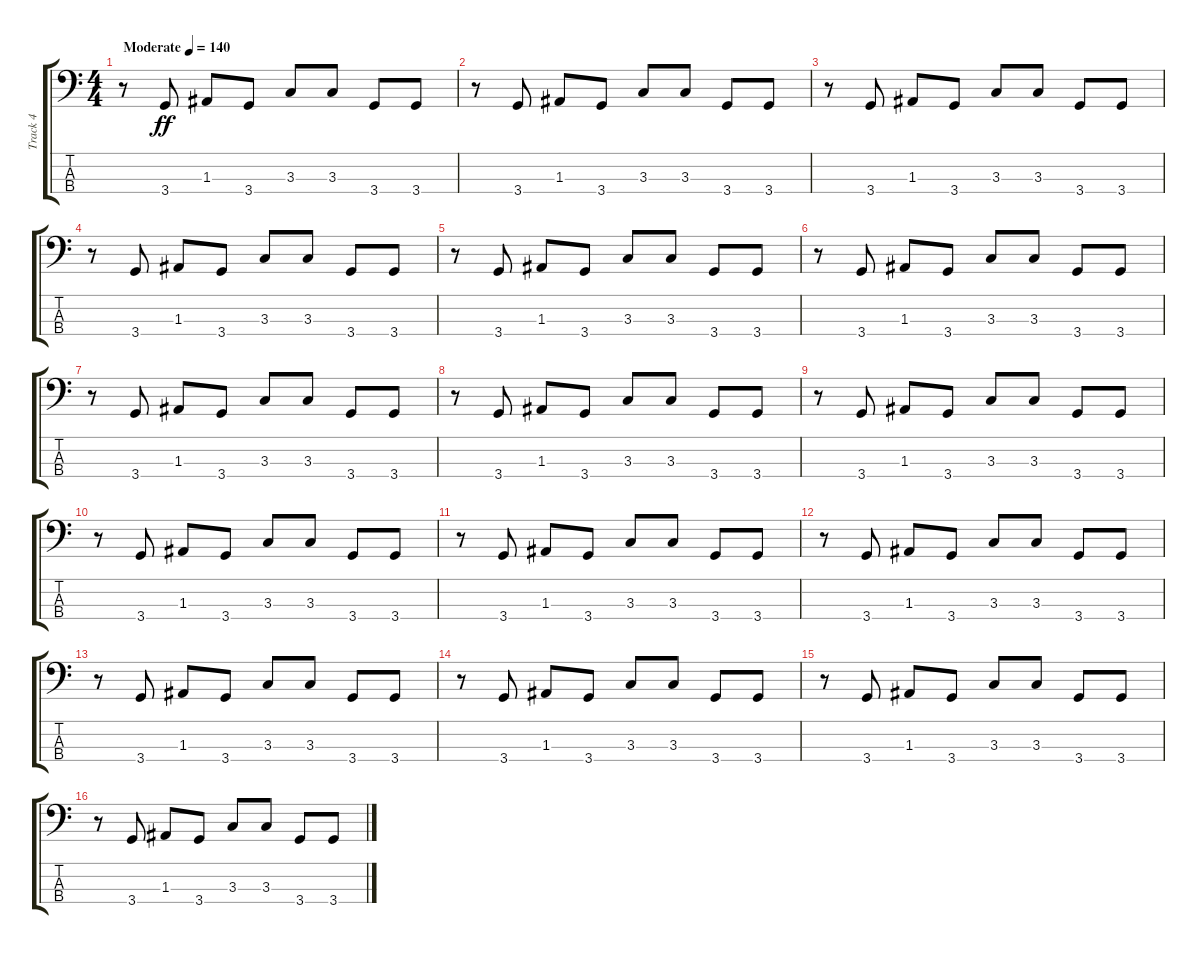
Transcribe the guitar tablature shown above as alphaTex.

\track ("Track 4" "Track 4") {instrument electricbasspick}
\staff {score tabs}
\tuning (G2 D2 A1 E1) {hide}
\ts (4 4)
\tempo (140 "Moderate")
\clef f4
\ks c
r.8{dy ff instrument electricbasspick} 3.4.8 1.3.8 3.4.8 3.3.8 3.3.8 3.4.8 3.4.8 |
r.8 3.4.8 1.3.8 3.4.8 3.3.8 3.3.8 3.4.8 3.4.8 |
r.8 3.4.8 1.3.8 3.4.8 3.3.8 3.3.8 3.4.8 3.4.8 |
r.8 3.4.8 1.3.8 3.4.8 3.3.8 3.3.8 3.4.8 3.4.8 |
r.8 3.4.8 1.3.8 3.4.8 3.3.8 3.3.8 3.4.8 3.4.8 |
r.8 3.4.8 1.3.8 3.4.8 3.3.8 3.3.8 3.4.8 3.4.8 |
r.8 3.4.8 1.3.8 3.4.8 3.3.8 3.3.8 3.4.8 3.4.8 |
r.8 3.4.8 1.3.8 3.4.8 3.3.8 3.3.8 3.4.8 3.4.8 |
r.8 3.4.8 1.3.8 3.4.8 3.3.8 3.3.8 3.4.8 3.4.8 |
r.8 3.4.8 1.3.8 3.4.8 3.3.8 3.3.8 3.4.8 3.4.8 |
r.8 3.4.8 1.3.8 3.4.8 3.3.8 3.3.8 3.4.8 3.4.8 |
r.8 3.4.8 1.3.8 3.4.8 3.3.8 3.3.8 3.4.8 3.4.8 |
r.8 3.4.8 1.3.8 3.4.8 3.3.8 3.3.8 3.4.8 3.4.8 |
r.8 3.4.8 1.3.8 3.4.8 3.3.8 3.3.8 3.4.8 3.4.8 |
r.8 3.4.8 1.3.8 3.4.8 3.3.8 3.3.8 3.4.8 3.4.8 |
r.8 3.4.8 1.3.8 3.4.8 3.3.8 3.3.8 3.4.8 3.4.8
